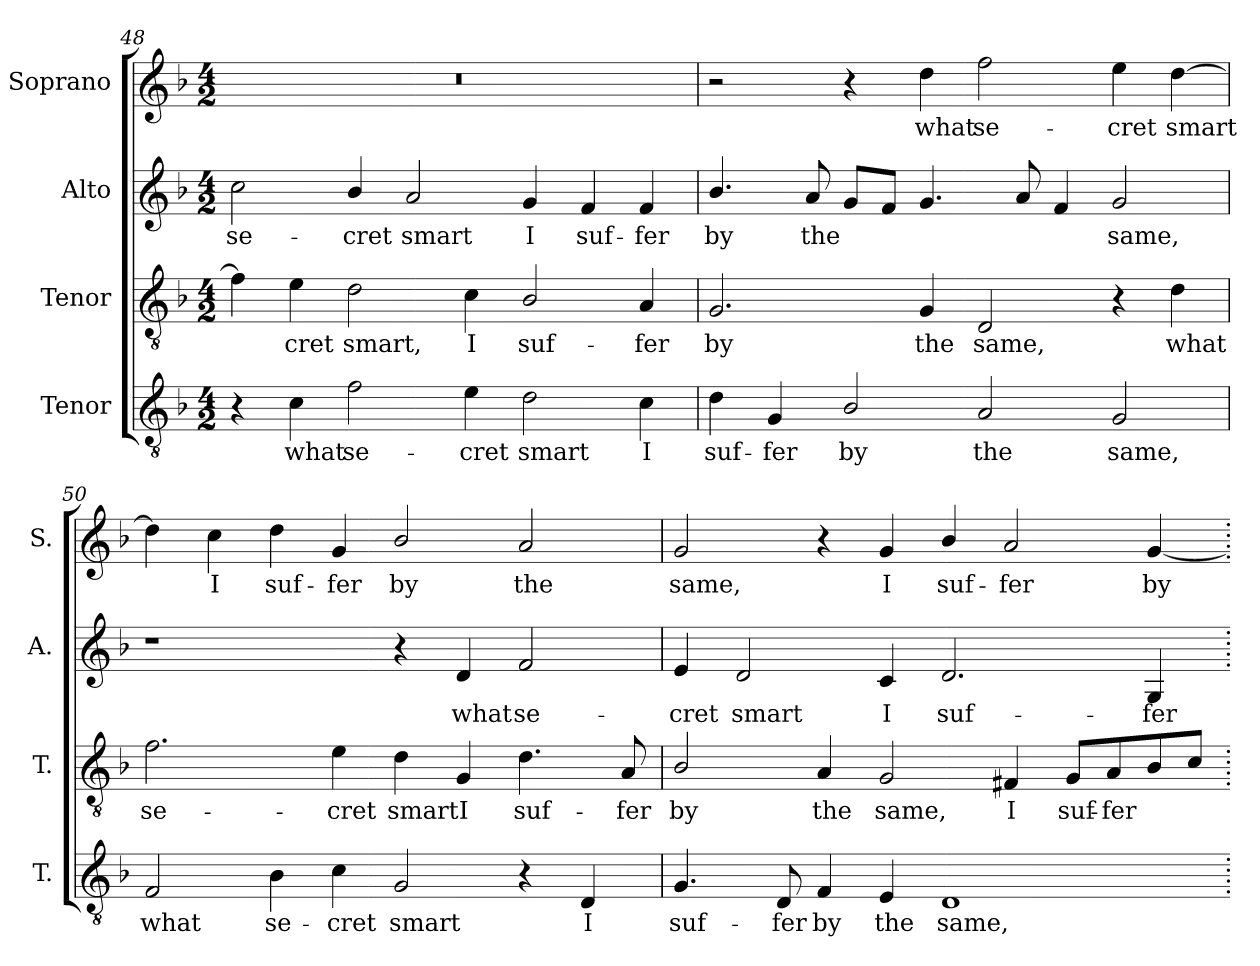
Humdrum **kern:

**kern	**text	**kern	**text	**kern	**text	**kern	**text
*part4	*part4	*part3	*part3	*part2	*part2	*part1	*part1
*staff4	*staff4	*staff3	*staff3	*staff2	*staff2	*staff1	*staff1
*I"Tenor	*	*I"Tenor	*	*I"Alto	*	*I"Soprano	*
*I'T.	*	*I'T.	*	*I'A.	*	*I'S.	*
!!LO:LB:g=z
*clefGv2	*	*clefGv2	*	*clefG2	*	*clefG2	*
*ITrd7c12	*	*ITrd7c12	*	*	*	*	*
*k[b-]	*	*k[b-]	*	*k[b-]	*	*k[b-]	*
*F:	*	*F:	*	*F:	*	*F:	*
*M4/2	*	*M4/2	*	*M4/2	*	*M4/2	*
=48	=48	=48	=48	=48	=48	=48	=48
!	!	!	!	!	!LO:LY:b:color=#000000	!LO:N:vis=1	!
4r	.	4Fi\]	.	2cci\	se-	0r	.
!	!LO:LY:b:color=#000000	!	!	!	!	!	!
!	!	!	!LO:LY:b:color=#000000	!	!	!	!
4Ci\	what	4Ei\	-cret	.	.	.	.
!	!LO:LY:b:color=#000000	!	!	!	!	!	!
!	!	!	!LO:LY:b:color=#000000	!	!	!	!
!	!	!	!	!	!LO:LY:b:color=#000000	!	!
2Fi\	se-	2Di\	smart,	4b-i/	-cret	.	.
!	!	!	!	!	!LO:LY:b:color=#000000	!	!
.	.	.	.	2ai/	smart	.	.
!	!LO:LY:b:color=#000000	!	!	!	!	!	!
!	!	!	!LO:LY:b:color=#000000	!	!	!	!
4Ei\	-cret	4Ci\	I	.	.	.	.
!	!LO:LY:b:color=#000000	!	!	!	!	!	!
!	!	!	!LO:LY:b:color=#000000	!	!	!	!
!	!	!	!	!	!LO:LY:b:color=#000000	!	!
2Di\	smart	2BB-i/	suf-	4gi/	I	.	.
!	!	!	!	!	!LO:LY:b:color=#000000	!	!
.	.	.	.	4fi/	suf-	.	.
!	!LO:LY:b:color=#000000	!	!	!	!	!	!
!	!	!	!LO:LY:b:color=#000000	!	!	!	!
!	!	!	!	!	!LO:LY:b:color=#000000	!	!
4Ci\	I	4AAi/	-fer	4fi/	-fer	.	.
=49	=49	=49	=49	=49	=49	=49	=49
!	!LO:LY:b:color=#000000	!	!	!	!	!	!
!	!	!	!LO:LY:b:color=#000000	!	!	!	!
!	!	!	!	!	!LO:LY:b:color=#000000	!	!
4Di\	suf-	2.GGi/	by	4.b-i/	by	2r	.
!	!LO:LY:b:color=#000000	!	!	!	!	!	!
4GGi/	-fer	.	.	.	.	.	.
!	!	!	!	!	!LO:LY:b:color=#000000	!	!
.	.	.	.	8ai/	the	.	.
!	!LO:LY:b:color=#000000	!	!	!	!	!	!
2BB-i/	by	.	.	8gi/L	.	4r	.
.	.	.	.	8fi/J	.	.	.
!	!	!	!LO:LY:b:color=#000000	!	!	!	!
!	!	!	!	!	!	!	!LO:LY:b:color=#000000
.	.	4GGi/	the	4.gi/	.	4ddi\	what
!	!LO:LY:b:color=#000000	!	!	!	!	!	!
!	!	!	!LO:LY:b:color=#000000	!	!	!	!
!	!	!	!	!	!	!	!LO:LY:b:color=#000000
2AAi/	the	2DDi/	same,	.	.	2ffi\	se-
.	.	.	.	8ai/	.	.	.
.	.	.	.	4fi/	.	.	.
!	!LO:LY:b:color=#000000	!	!	!	!	!	!
!	!	!	!	!	!LO:LY:b:color=#000000	!	!
!	!	!	!	!	!	!	!LO:LY:b:color=#000000
2GGi/	same,	4r	.	2gi/	same,	4eei\	-cret
!	!	!	!LO:LY:b:color=#000000	!	!	!	!
!	!	!	!	!	!	!	!LO:LY:b:color=#000000
.	.	4Di\	what	.	.	[4ddi\	smart
=50	=50	=50	=50	=50	=50	=50	=50
!	!LO:LY:b:color=#000000	!	!	!	!	!	!
!	!	!	!LO:LY:b:color=#000000	!	!	!	!
2FFi/	what	2.Fi\	se-	1r	.	4ddi\]	.
!	!	!	!	!	!	!	!LO:LY:b:color=#000000
.	.	.	.	.	.	4cci\	I
!	!LO:LY:b:color=#000000	!	!	!	!	!	!
!	!	!	!	!	!	!	!LO:LY:b:color=#000000
4BB-i\	se-	.	.	.	.	4ddi\	suf-
!	!LO:LY:b:color=#000000	!	!	!	!	!	!
!	!	!	!LO:LY:b:color=#000000	!	!	!	!
!	!	!	!	!	!	!	!LO:LY:b:color=#000000
4Ci\	-cret	4Ei\	-cret	.	.	4gi/	-fer
!	!LO:LY:b:color=#000000	!	!	!	!	!	!
!	!	!	!LO:LY:b:color=#000000	!	!	!	!
!	!	!	!	!	!	!	!LO:LY:b:color=#000000
2GGi/	smart	4Di\	smart	4r	.	2b-i/	by
!	!	!	!LO:LY:b:color=#000000	!	!	!	!
!	!	!	!	!	!LO:LY:b:color=#000000	!	!
.	.	4GGi/	I	4di/	what	.	.
!	!	!	!LO:LY:b:color=#000000	!	!	!	!
!	!	!	!	!	!LO:LY:b:color=#000000	!	!
!	!	!	!	!	!	!	!LO:LY:b:color=#000000
4r	.	4.Di\	suf-	2fi/	se-	2ai/	the
!	!LO:LY:b:color=#000000	!	!	!	!	!	!
4DDi/	I	.	.	.	.	.	.
!	!	!	!LO:LY:b:color=#000000	!	!	!	!
.	.	8AAi/	-fer	.	.	.	.
!!LO:LB:g=z
=51	=51	=51	=51	=51	=51	=51	=51
!	!LO:LY:b:color=#000000	!	!	!	!	!	!
!	!	!	!LO:LY:b:color=#000000	!	!	!	!
!	!	!	!	!	!LO:LY:b:color=#000000	!	!
!	!	!	!	!	!	!	!LO:LY:b:color=#000000
4.GGi/	suf-	2BB-i/	by	4ei/	-cret	2gi/	same,
!	!	!	!	!	!LO:LY:b:color=#000000	!	!
.	.	.	.	2di/	smart	.	.
!	!LO:LY:b:color=#000000	!	!	!	!	!	!
8DDi/	-fer	.	.	.	.	.	.
!	!LO:LY:b:color=#000000	!	!	!	!	!	!
!	!	!	!LO:LY:b:color=#000000	!	!	!	!
4FFi/	by	4AAi/	the	.	.	4r	.
!	!LO:LY:b:color=#000000	!	!	!	!	!	!
!	!	!	!LO:LY:b:color=#000000	!	!	!	!
!	!	!	!	!	!LO:LY:b:color=#000000	!	!
!	!	!	!	!	!	!	!LO:LY:b:color=#000000
4EEi/	the	2GGi/	same,	4ci/	I	4gi/	I
!	!LO:LY:b:color=#000000	!	!	!	!	!	!
!	!	!	!	!	!LO:LY:b:color=#000000	!	!
!	!	!	!	!	!	!	!LO:LY:b:color=#000000
1DDi	same,	.	.	2.di/	suf-	4b-i/	suf-
!	!	!	!LO:LY:b:color=#000000	!	!	!	!
!	!	!	!	!	!	!	!LO:LY:b:color=#000000
.	.	4FF#Xi/	I	.	.	2ai/	-fer
!	!	!	!LO:LY:b:color=#000000	!	!	!	!
.	.	8GGi/L	suf-	.	.	.	.
!	!	!	!LO:LY:b:color=#000000	!	!	!	!
.	.	8AAi/	-fer	.	.	.	.
!	!	!	!	!	!LO:LY:b:color=#000000	!	!
!	!	!	!	!	!	!	!LO:LY:b:color=#000000
.	.	8BB-i/	.	4Gi/	-fer	[4gi/	by
.	.	8Ci/J	.	.	.	.	.
=.	=.	=.	=.	=.	=.	=.	=.
*-	*-	*-	*-	*-	*-	*-	*-
